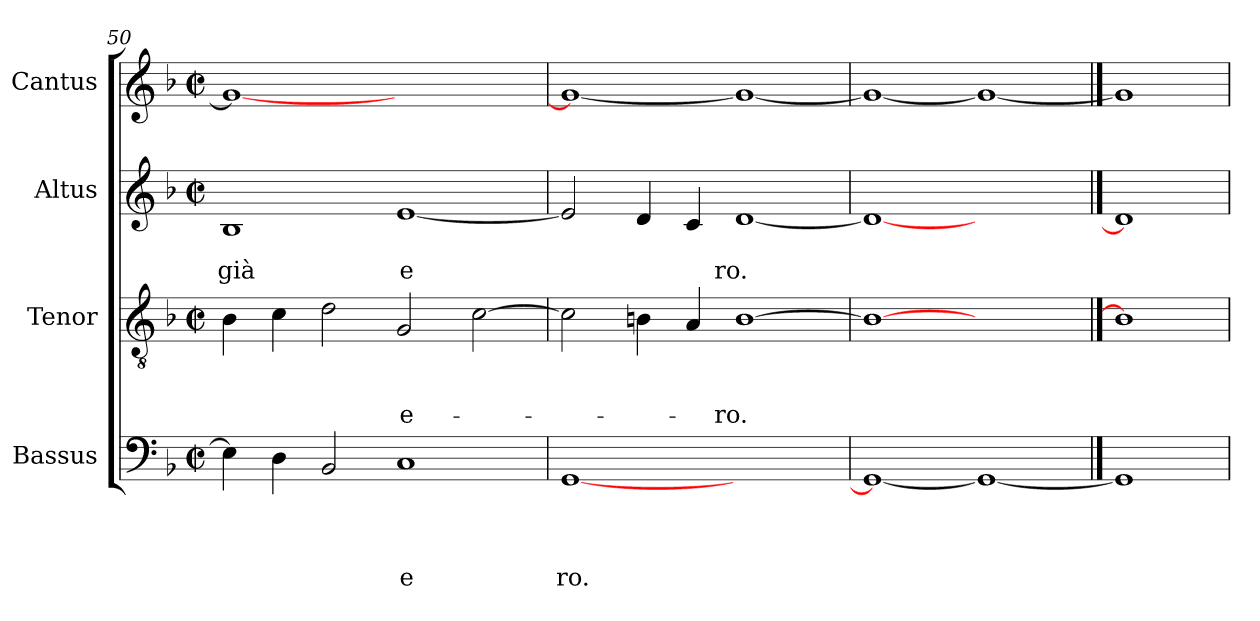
**kern	**text	**text	**text	**text	**kern	**text	**text	**text	**kern	**text	**text	**kern
*part4	*part4	*part4	*part4	*part4	*part3	*part3	*part3	*part3	*part2	*part2	*part2	*part1
*staff4	*staff4	*staff4	*staff4	*staff4	*staff3	*staff3	*staff3	*staff3	*staff2	*staff2	*staff2	*staff1
*I"Bassus	*	*	*	*	*I"Tenor	*	*	*	*I"Altus	*	*	*I"Cantus
*clefF4	*	*	*	*	*clefGv2	*	*	*	*clefG2	*	*	*clefG2
*k[b-]	*	*	*	*	*k[b-]	*	*	*	*k[b-]	*	*	*k[b-]
*F:	*	*	*	*	*F:	*	*	*	*F:	*	*	*F:
*M2/2	*	*	*	*	*M2/2	*	*	*	*M2/2	*	*	*M2/2
*met(c|)	*	*	*	*	*met(c|)	*	*	*	*met(c|)	*	*	*met(c|)
=50	=50	=50	=50	=50	=50	=50	=50	=50	=50	=50	=50	=50
!	!	!	!	!	!	!	!	!	!	!	!LO:LY:b	!
4E\]	.	.	.	.	4B-\	.	.	.	1B-	.	già	1g_
4D\	.	.	.	.	4c\	.	.	.	.	.	.	.
2BB-/	.	.	.	.	2d\	.	.	.	.	.	.	.
!	!	!	!	!LO:LY:b	!	!	!	!LO:LY:b	!	!	!LO:LY:b:rj	!
1C	.	.	.	e	2G/	.	.	e-	[<1e	.	e	1ryy
.	.	.	.	.	[>2c\	.	.	.	.	.	.	.
=51	=51	=51	=51	=51	=51	=51	=51	=51	=51	=51	=51	=51
!	!	!	!	!LO:LY:b	!	!	!	!	!	!	!	!
[<1GG	.	.	.	ro.	2c\]	.	.	.	2e/]	.	.	1g_
.	.	.	.	.	4B\	.	.	.	4d/	.	.	.
.	.	.	.	.	4A/	.	.	.	4c/	.	.	.
!	!	!	!	!	!	!	!	!LO:LY:b	!	!	!LO:LY:b	!
1ryy	.	.	.	.	[>1B	.	.	-ro.	[<1d	.	ro.	1g_
=52	=52	=52	=52	=52	=52	=52	=52	=52	=52	=52	=52	=52
1GG_	.	.	.	.	1B_	.	.	.	1d_	.	.	1g_
1GG_	.	.	.	.	1ryy	.	.	.	1ryy	.	.	1g_
==53	==53	==53	==53	==53	==53	==53	==53	==53	==53	==53	==53	==53
1GG]	.	.	.	.	1B]	.	.	.	1d]	.	.	1g]
=	=	=	=	=	=	=	=	=	=	=	=	=
*-	*-	*-	*-	*-	*-	*-	*-	*-	*-	*-	*-	*-
